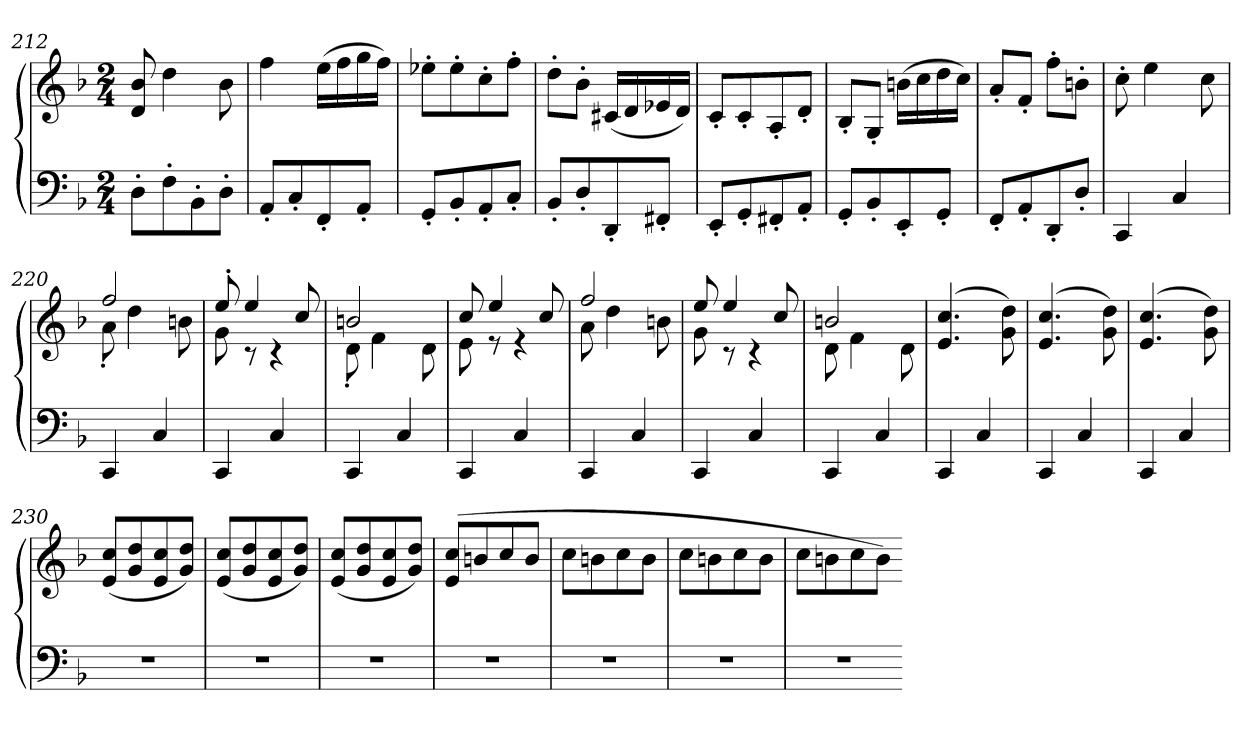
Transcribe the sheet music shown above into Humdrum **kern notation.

**kern	**kern
*part1	*part1
*staff2	*staff1
*clefF4	*clefG2
*k[b-]	*k[b-]
*F:	*F:
*M2/4	*M2/4
=212	=212
8D'L	8d 8b-
8F'	4dd
8BB-'	.
8D'J	8b-
=213	=213
8AA'L	4ff
8C'	.
8FF'	(16eeLL
.	16ff
8AA'J	16gg
.	16ffJJ)
=214	=214
8GG'L	8ee-X'L
8BB-'	8ee-'
8AA'	8cc'
8C'J	8ff'J
=215	=215
8BB-'L	8dd'L
8D'	8b-'J
8DD'	(16c#XLL
.	16d
8FF#X'J	16e-X
.	16dJJ)
=216	=216
8EE'L	8c'L
8GG'	8c'
8FF#X'	8A'
8AA'J	8d'J
=217	=217
8GG'L	8B-'L
8BB-'	8G'J
8EE'	(16bnLL
.	16cc
8GG'J	16dd
.	16ccJJ)
=218	=218
8FF'L	8a'L
8AA'	8f'J
8DD'	8ff'L
8D'J	8bn'J
=219	=219
4CC	8cc'
.	4ee
4C	.
.	8cc
=220	=220
*	*^
4CC	2ff	8a'
.	.	4dd
4C	.	.
.	.	8bn
=221	=221	=221
4CC	8ee'	8g
.	4ee	8r
4C	.	4r
.	8cc	.
=222	=222	=222
4CC	2bn	8d'
.	.	4f
4C	.	.
.	.	8d
=223	=223	=223
4CC	8cc	8e
.	4ee	8r
4C	.	4r
.	8cc	.
=224	=224	=224
4CC	2ff	8a
.	.	4dd
4C	.	.
.	.	8bn
=225	=225	=225
4CC	8ee	8g
.	4ee	8r
4C	.	4r
.	8cc	.
=226	=226	=226
4CC	2bn	8d
.	.	4f
4C	.	.
.	.	8d
*	*v	*v
=227	=227
4CC	(4.e 4.cc
4C	.
.	8g 8dd)
=228	=228
4CC	(4.e 4.cc
4C	.
.	8g 8dd)
=229	=229
4CC	(4.e 4.cc
4C	.
.	8g 8dd)
=230	=230
2r	(8e 8ccL
.	8g 8dd
.	8e 8cc
.	8g 8ddJ)
=231	=231
2r	(8e 8ccL
.	8g 8dd
.	8e 8cc
.	8g 8ddJ)
=232	=232
2r	(8e 8ccL
.	8g 8dd
.	8e 8cc
.	8g 8ddJ)
=233	=233
2r	(8e 8ccL
.	8bn
.	8cc
.	8bJ
=234	=234
2r	8ccL
.	8bn
.	8cc
.	8bJ
=235	=235
2r	8ccL
.	8bn
.	8cc
.	8bJ
=236	=236
2r	8ccL
.	8bn
.	8cc
.	8bJ)
=-	=-
*-	*-
